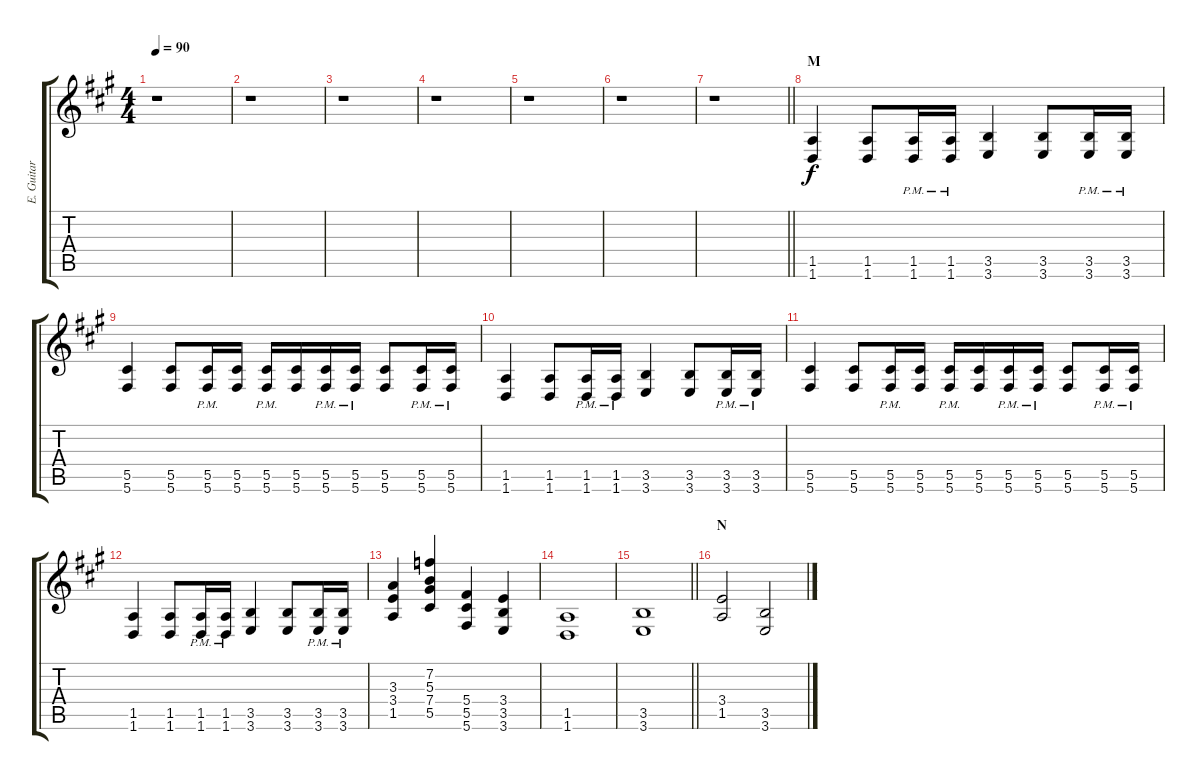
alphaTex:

\track ("E. Guitar II" "E. Guitar ") {instrument overdrivenguitar}
\staff {score tabs}
\tuning (Eb4 Bb3 Gb3 Db3 Ab2 Db2) {hide}
\ts (4 4)
\tempo 90
\clef g2
\ks a
r.1{dy f} |
r.1 |
r.1 |
r.1 |
r.1 |
r.1 |
\barLineRight lightlight
r.1 |
\section ("" "M")
(1.5 1.6).4 (1.5 1.6).8 (1.5{pm} 1.6{pm}).16 (1.5{pm} 1.6{pm}).16 (3.5 3.6).4 (3.5 3.6).8 (3.5{pm} 3.6{pm}).16 (3.5{pm} 3.6{pm}).16 |
(5.5 5.6).4 (5.5 5.6).8 (5.5{pm} 5.6{pm}).16 (5.5 5.6).16 (5.5{pm} 5.6{pm}).16 (5.5 5.6).16 (5.5{pm} 5.6{pm}).16 (5.5{pm} 5.6{pm}).16 (5.5 5.6).8 (5.5{pm} 5.6{pm}).16 (5.5{pm} 5.6{pm}).16 |
(1.5 1.6).4 (1.5 1.6).8 (1.5{pm} 1.6{pm}).16 (1.5{pm} 1.6{pm}).16 (3.5 3.6).4 (3.5 3.6).8 (3.5{pm} 3.6{pm}).16 (3.5{pm} 3.6{pm}).16 |
(5.5 5.6).4 (5.5 5.6).8 (5.5{pm} 5.6{pm}).16 (5.5 5.6).16 (5.5{pm} 5.6{pm}).16 (5.5 5.6).16 (5.5{pm} 5.6{pm}).16 (5.5{pm} 5.6{pm}).16 (5.5 5.6).8 (5.5{pm} 5.6{pm}).16 (5.5{pm} 5.6{pm}).16 |
(1.5 1.6).4 (1.5 1.6).8 (1.5{pm} 1.6{pm}).16 (1.5{pm} 1.6{pm}).16 (3.5 3.6).4 (3.5 3.6).8 (3.5{pm} 3.6{pm}).16 (3.5{pm} 3.6{pm}).16 |
(3.3 3.4 1.5).4 (7.2 5.3 7.4 5.5).4 (5.4 5.5 5.6).4 (3.4 3.5 3.6).4 |
(1.5 1.6).1 |
\barLineRight lightlight
(3.5 3.6).1 |
\section ("" "N")
(3.4 1.5).2 (3.5 3.6).2
